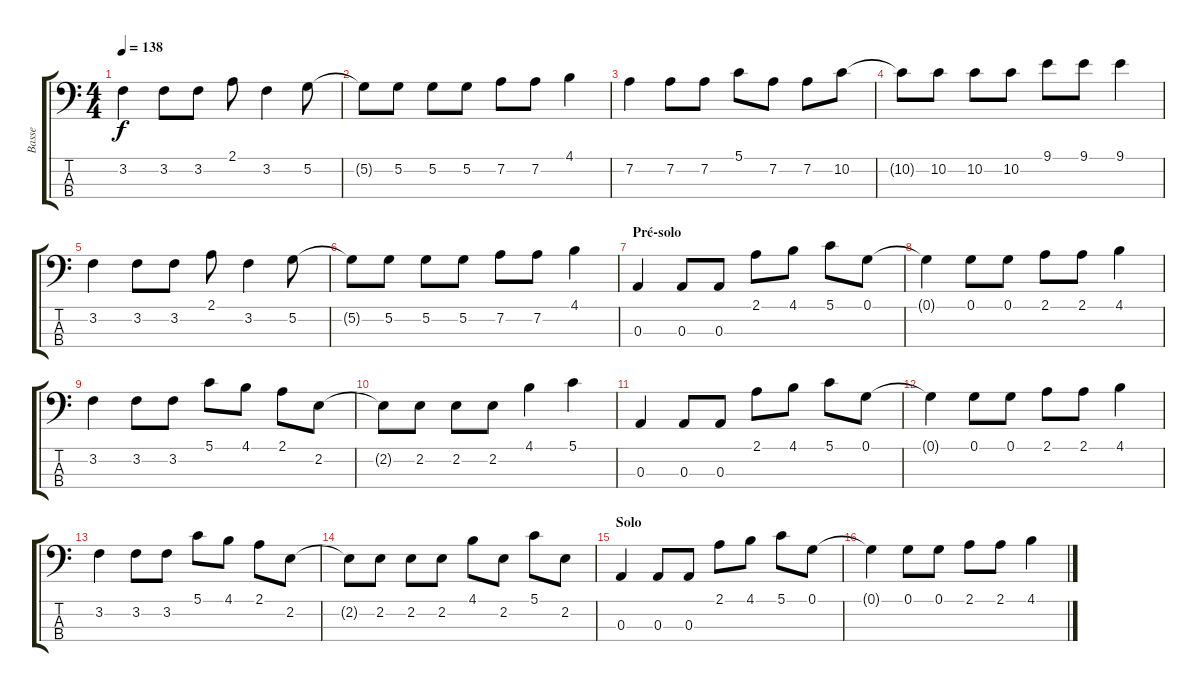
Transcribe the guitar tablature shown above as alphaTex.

\track ("Basse" "Basse") {instrument electricbassfinger}
\staff {score tabs}
\tuning (G2 D2 A1 E1) {hide}
\ts (4 4)
\tempo 138
\clef f4
\ks c
3.2.4{dy f} 3.2.8 3.2.8 2.1.8 3.2.4 5.2.8 |
5.2{t}.8 5.2.8 5.2.8 5.2.8 7.2.8 7.2.8 4.1.4 |
7.2.4 7.2.8 7.2.8 5.1.8 7.2.8 7.2.8 10.2.8 |
10.2{t}.8 10.2.8 10.2.8 10.2.8 9.1.8 9.1.8 9.1.4 |
3.2.4 3.2.8 3.2.8 2.1.8 3.2.4 5.2.8 |
5.2{t}.8 5.2.8 5.2.8 5.2.8 7.2.8 7.2.8 4.1.4 |
\section ("" "Pré-solo")
0.3.4 0.3.8 0.3.8 2.1.8 4.1.8 5.1.8 0.1.8 |
0.1{t}.4 0.1.8 0.1.8 2.1.8 2.1.8 4.1.4 |
3.2.4 3.2.8 3.2.8 5.1.8 4.1.8 2.1.8 2.2.8 |
2.2{t}.8 2.2.8 2.2.8 2.2.8 4.1.4 5.1.4 |
0.3.4 0.3.8 0.3.8 2.1.8 4.1.8 5.1.8 0.1.8 |
0.1{t}.4 0.1.8 0.1.8 2.1.8 2.1.8 4.1.4 |
3.2.4 3.2.8 3.2.8 5.1.8 4.1.8 2.1.8 2.2.8 |
2.2{t}.8 2.2.8 2.2.8 2.2.8 4.1.8 2.2.8 5.1.8 2.2.8 |
\section ("" "Solo")
0.3.4 0.3.8 0.3.8 2.1.8 4.1.8 5.1.8 0.1.8 |
0.1{t}.4 0.1.8 0.1.8 2.1.8 2.1.8 4.1.4
